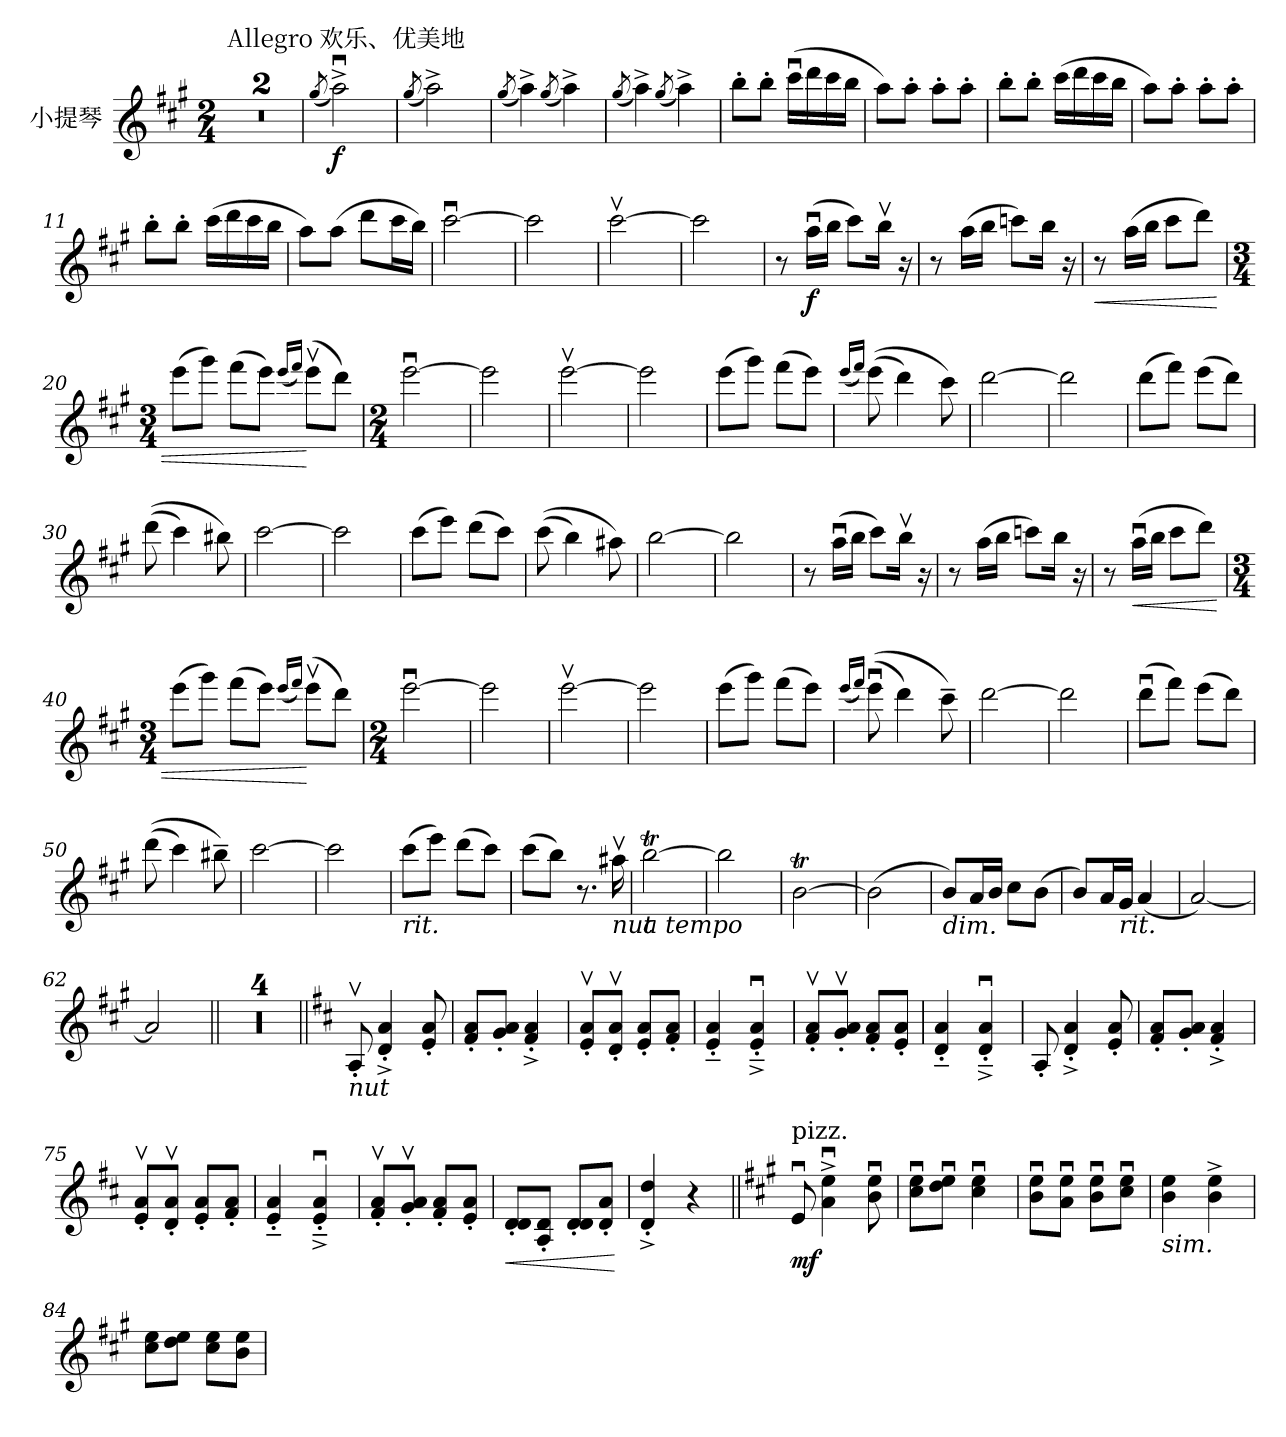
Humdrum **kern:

**kern	**dynam
*part1	*part1
*staff1	*staff1
*I"小提琴	*
*clefG2	*
*k[f#c#g#]	*
*M2/4	*
=1	=1
!LO:TX:a:B:t=Allegro  欢乐、优美地	!
2r	.
=2	=2
2r	.
=3	=3
(8qgg#/	.
!	!LO:DY:b
2aau^\)	f
=4	=4
(8qgg#/	.
2aa^\)	.
=5	=5
(8qgg#/	.
4aa^\)	.
(8qgg#/	.
4aa^\)	.
=6	=6
(8qgg#/	.
4aa^\)	.
(8qgg#/	.
4aa^\)	.
!!LO:LB:g=z
=7	=7
8bb'\L	.
8bb'\J	.
(16ccc#u\LL	.
16ddd\	.
16ccc#\	.
16bb\JJ	.
=8	=8
8aa\L)	.
8aa'\J	.
8aa'\L	.
8aa'\J	.
=9	=9
8bb'\L	.
8bb'\J	.
(16ccc#\LL	.
16ddd\	.
16ccc#\	.
16bb\JJ	.
=10	=10
8aa\L)	.
8aa'\J	.
8aa'\L	.
8aa'\J	.
=11	=11
8bb'\L	.
8bb'\J	.
(16ccc#\LL	.
16ddd\	.
16ccc#\	.
16bb\JJ	.
!!LO:LB:g=z
=12	=12
8aa\L)	.
(8aa\J	.
8ddd\L	.
16ccc#\L	.
16bb\JJ)	.
=13	=13
[2ccc#u\	.
=14	=14
2ccc#\]	.
=15	=15
[2ccc#v\	.
=16	=16
2ccc#\]	.
=17	=17
8r	.
!	!LO:DY:b
(16aau\LL	f
16bb\JJ	.
8ccc#\L)	.
16bbv\Jk	.
16r	.
=18	=18
8r	.
(16aa\LL	.
16bb\JJ	.
8cccn\L)	.
16bb\Jk	.
16r	.
!!LO:LB:g=z
=19	=19
!	!LO:HP:b
8r	<
(16aa\LL	.
16bb\JJ	.
8ccc#\L	.
8ddd\J)	.
=20	=20
*M3/4	*
(8eee\L	.
8ggg#\J)	.
(8fff#\L	.
8eee\J)	.
(16qeee/LL	.
16qfff#/JJ)	.
(8eeev\L	[
8ddd\J)	.
=21	=21
*M2/4	*
[2eeeu\	.
=22	=22
2eee\]	.
=23	=23
[2eeev\	.
=24	=24
2eee\]	.
!!LO:LB:g=z
=25	=25
(8eee\L	.
8ggg#\J)	.
(8fff#\L	.
8eee\J)	.
=26	=26
(16qeee/LL	.
16qfff#/JJ)	.
((8eee\	.
4ddd\)	.
8ccc#\)	.
=27	=27
[2ddd\	.
=28	=28
2ddd\]	.
=29	=29
(8ddd\L	.
8fff#\J)	.
(8eee\L	.
8ddd\J)	.
=30	=30
((8ddd\	.
4ccc#\)	.
8bb#X\)	.
=31	=31
[2ccc#\	.
=32	=32
2ccc#\]	.
!!LO:LB:g=z
=33	=33
(8ccc#\L	.
8eee\J)	.
(8ddd\L	.
8ccc#\J)	.
=34	=34
((8ccc#\	.
4bb\)	.
8aa#X\)	.
=35	=35
[2bb\	.
=36	=36
2bb\]	.
=37	=37
8r	.
(16aau\LL	.
16bb\JJ	.
8ccc#\L)	.
16bbv\Jk	.
16r	.
=38	=38
8r	.
(16aa\LL	.
16bb\JJ	.
8cccn\L)	.
16bb\Jk	.
16r	.
!!LO:LB:g=z
=39	=39
8r	.
!	!LO:HP:b
(16aau\LL	<
16bb\JJ	.
8ccc#\L	.
8ddd\J)	.
=40	=40
*M3/4	*
(8eee\L	.
8ggg#\J)	.
(8fff#\L	.
8eee\J)	.
(16qeee/LL	.
16qfff#/JJ)	.
(8eeev\L	[
8ddd\J)	.
=41	=41
*M2/4	*
[2eeeu\	.
=42	=42
2eee\]	.
=43	=43
[2eeev\	.
=44	=44
2eee\]	.
!!LO:PB:g=z
=45	=45
(8eee\L	.
8ggg#\J)	.
(8fff#\L	.
8eee\J)	.
=46	=46
(16qeee/LL	.
16qfff#/JJ)	.
((8eeeu\	.
4ddd\)	.
8ccc#~\)	.
=47	=47
[2ddd\	.
=48	=48
2ddd\]	.
=49	=49
(8dddu\L	.
8fff#\J)	.
(8eee\L	.
8ddd\J)	.
=50	=50
((8ddd\	.
4ccc#\)	.
8bb#X~\)	.
=51	=51
[2ccc#\	.
=52	=52
2ccc#\]	.
!!LO:LB:g=z
=53	=53
!LO:TX:b:i:t=rit.	!
(8ccc#\L	.
8eee\J)	.
(8ddd\L	.
8ccc#\J)	.
=54	=54
(8ccc#\L	.
8bb\J)	.
8.r	.
!LO:TX:b:i:t=nut	!
16aa#Xv\	.
=55	=55
!LO:TX:b:i:t=a tempo	!
[2bbT\	.
=56	=56
2bb\]	.
=57	=57
[2bT\	.
=58	=58
(2b\]	.
=59	=59
!LO:TX:b:i:t=dim.	!
8b/L)	.
16a/L	.
16b/JJ	.
8cc#\L	.
(8b\J	.
=60	=60
8b/L)	.
16a/L	.
!LO:TX:b:i:t=rit.	!
16g#/JJ	.
(4a/	.
!!LO:LB:g=z
=61	=61
[2a/)	.
=62	=62
2a/]	.
=63||	=63||
2r	.
=64	=64
2r	.
=65	=65
2r	.
=66	=66
2r	.
=67||	=67||
*k[f#c#]	*
!LO:TX:b:i:t=nut	!
8Av'/	.
4d/'^ 4a/'^	.
8e/' 8a/'	.
=68	=68
8f#/' 8a/'L	.
8g/' 8a/'J	.
4f#/'^ 4a/'^	.
=69	=69
8e/v' 8a/v'L	.
8d/v' 8a/v'J	.
8e/' 8a/'L	.
8f#/' 8a/'J	.
!!LO:LB:g=z
=70	=70
4e/'~ 4a/'~	.
4e/u'~^> 4a/u'~^>	.
=71	=71
8f#/v' 8a/v'L	.
8g/v' 8a/v'J	.
8f#/' 8a/'L	.
8e/' 8a/'J	.
=72	=72
4d/'~ 4a/'~	.
4d/u'~^> 4a/u'~^>	.
=73	=73
8A'/	.
4d/'^ 4a/'^	.
8e/' 8a/'	.
=74	=74
8f#/' 8a/'L	.
8g/' 8a/'J	.
4f#/'^ 4a/'^	.
=75	=75
8e/v' 8a/v'L	.
8d/v' 8a/v'J	.
8e/' 8a/'L	.
8f#/' 8a/'J	.
=76	=76
4e/'~ 4a/'~	.
4e/u'~^> 4a/u'~^>	.
=77	=77
8f#/v' 8a/v'L	.
8g/v' 8a/v'J	.
8f#/' 8a/'L	.
8e/' 8a/'J	.
!!LO:LB:g=z
=78	=78
!	!LO:HP:b
8d/' 8d/'L	<
8A/' 8d/'J	.
8d/' 8d/'L	.
8d/' 8a/'J	.
.	[
=79	=79
4d/'^ 4dd/'^	.
4r	.
=80||	=80||
*k[f#c#g#]	*
!LO:TX:a:t=pizz.	!
!	!LO:DY:b
8eu/	mf
4a\u^ 4ee\u^	.
8b\u 8ee\u	.
=81	=81
8cc#\u 8ee\uL	.
8dd\u 8ee\uJ	.
4cc#\u 4ee\u	.
=82	=82
8b\u 8ee\uL	.
8a\u 8ee\uJ	.
8b\u 8ee\uL	.
8cc#\u 8ee\uJ	.
=83	=83
!LO:TX:b:i:t=sim.	!
4b\ 4ee\	.
4b\^ 4ee\^	.
=84	=84
8cc#\ 8ee\L	.
8dd\ 8ee\J	.
8cc#\ 8ee\L	.
8b\ 8ee\J	.
=	=
*-	*-
